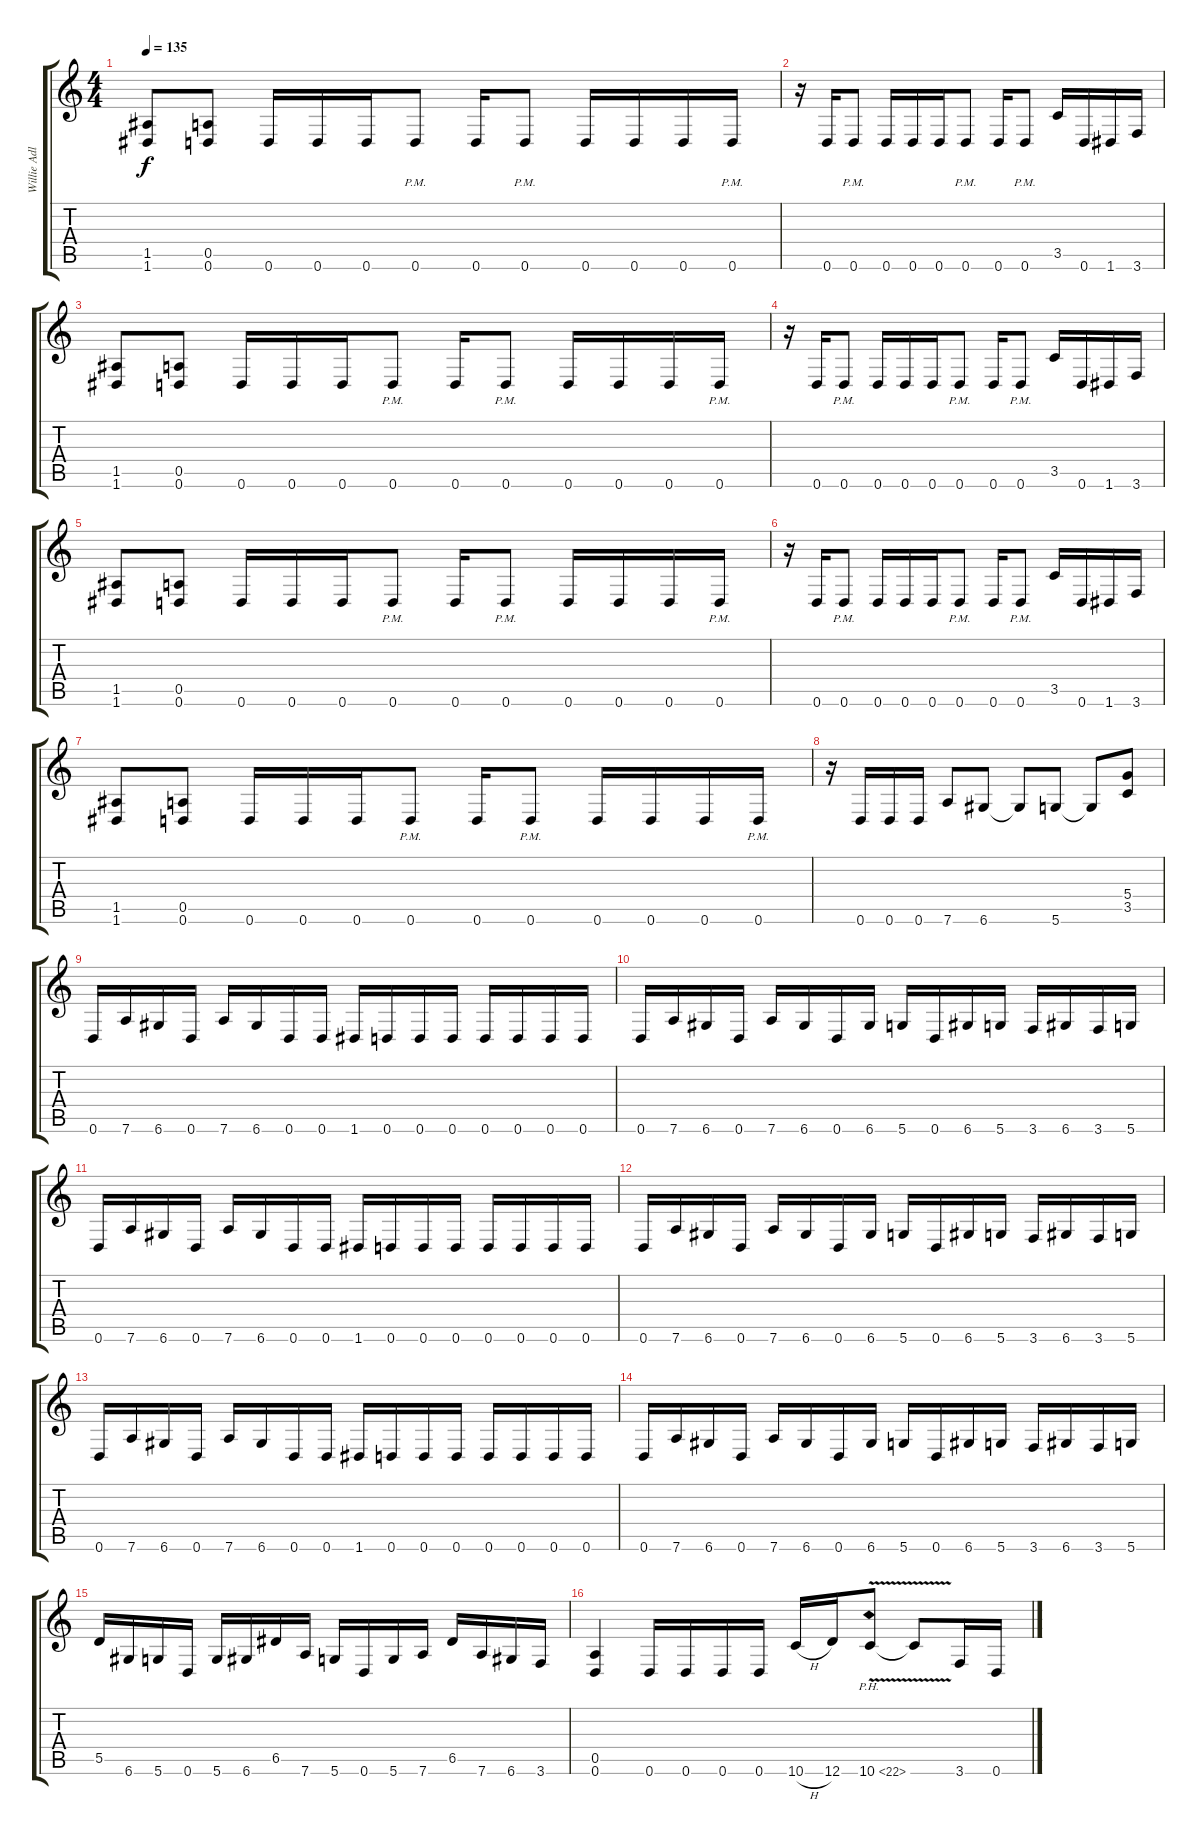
\track ("Willie Adler (Rythem Guitar)" "Willie Adl") {instrument distortionguitar}
\staff {score tabs}
\tuning (E4 B3 G3 D3 A2 D2) {hide}
\ts (4 4)
\tempo 135
\clef g2
\ks c
(1.5 1.6).8{dy f} (0.5 0.6).8 0.6.16 0.6.16 0.6.16 0.6{pm}.8 0.6.16 0.6{pm}.8 0.6.16 0.6.16 0.6.16 0.6{pm}.16 |
r.16 0.6.16 0.6{pm}.8 0.6.16 0.6.16 0.6.16 0.6{pm}.8 0.6.16 0.6{pm}.8 3.5.16 0.6.16 1.6.16 3.6.16 |
(1.5 1.6).8 (0.5 0.6).8 0.6.16 0.6.16 0.6.16 0.6{pm}.8 0.6.16 0.6{pm}.8 0.6.16 0.6.16 0.6.16 0.6{pm}.16 |
r.16 0.6.16 0.6{pm}.8 0.6.16 0.6.16 0.6.16 0.6{pm}.8 0.6.16 0.6{pm}.8 3.5.16 0.6.16 1.6.16 3.6.16 |
(1.5 1.6).8 (0.5 0.6).8 0.6.16 0.6.16 0.6.16 0.6{pm}.8 0.6.16 0.6{pm}.8 0.6.16 0.6.16 0.6.16 0.6{pm}.16 |
r.16 0.6.16 0.6{pm}.8 0.6.16 0.6.16 0.6.16 0.6{pm}.8 0.6.16 0.6{pm}.8 3.5.16 0.6.16 1.6.16 3.6.16 |
(1.5 1.6).8 (0.5 0.6).8 0.6.16 0.6.16 0.6.16 0.6{pm}.8 0.6.16 0.6{pm}.8 0.6.16 0.6.16 0.6.16 0.6{pm}.16 |
r.16 0.6.16 0.6.16 0.6.16 7.6.8 6.6.8 6.6{t}.8 5.6.8 5.6{t}.8 (5.4 3.5).8 |
0.6.16 7.6.16 6.6.16 0.6.16 7.6.16 6.6.16 0.6.16 0.6.16 1.6.16 0.6.16 0.6.16 0.6.16 0.6.16 0.6.16 0.6.16 0.6.16 |
0.6.16 7.6.16 6.6.16 0.6.16 7.6.16 6.6.16 0.6.16 6.6.16 5.6.16 0.6.16 6.6.16 5.6.16 3.6.16 6.6.16 3.6.16 5.6.16 |
0.6.16 7.6.16 6.6.16 0.6.16 7.6.16 6.6.16 0.6.16 0.6.16 1.6.16 0.6.16 0.6.16 0.6.16 0.6.16 0.6.16 0.6.16 0.6.16 |
0.6.16 7.6.16 6.6.16 0.6.16 7.6.16 6.6.16 0.6.16 6.6.16 5.6.16 0.6.16 6.6.16 5.6.16 3.6.16 6.6.16 3.6.16 5.6.16 |
0.6.16 7.6.16 6.6.16 0.6.16 7.6.16 6.6.16 0.6.16 0.6.16 1.6.16 0.6.16 0.6.16 0.6.16 0.6.16 0.6.16 0.6.16 0.6.16 |
0.6.16 7.6.16 6.6.16 0.6.16 7.6.16 6.6.16 0.6.16 6.6.16 5.6.16 0.6.16 6.6.16 5.6.16 3.6.16 6.6.16 3.6.16 5.6.16 |
5.5.16 6.6.16 5.6.16 0.6.16 5.6.16 6.6.16 6.5.16 7.6.16 5.6.16 0.6.16 5.6.16 7.6.16 6.5.16 7.6.16 6.6.16 3.6.16 |
(0.5 0.6).4 0.6.16 0.6.16 0.6.16 0.6.16 10.6{h}.16 12.6.16 10.6{ph 12 v}.8 10.6{t}.8 3.6.16 0.6.16
